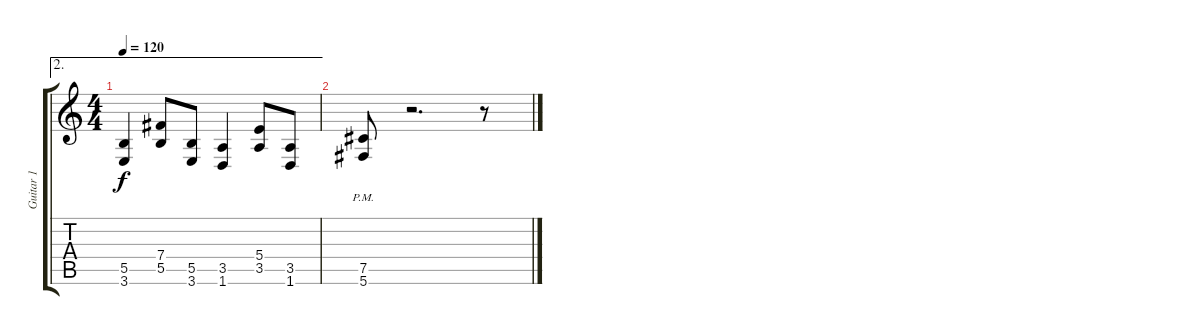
\track ("Guitar 1" "Guitar 1") {instrument distortionguitar}
\staff {score tabs}
\tuning (Db4 Ab3 E3 B2 Gb2 Db2) {hide}
\ae 2
\ts (4 4)
\tempo 120
\clef g2
\ks c
(5.5 3.6).4{dy f} (7.4 5.5).8 (5.5 3.6).8 (3.5 1.6).4 (5.4 3.5).8 (3.5 1.6).8 |
(7.5{pm} 5.6{pm}).8 r.2{d} r.8
